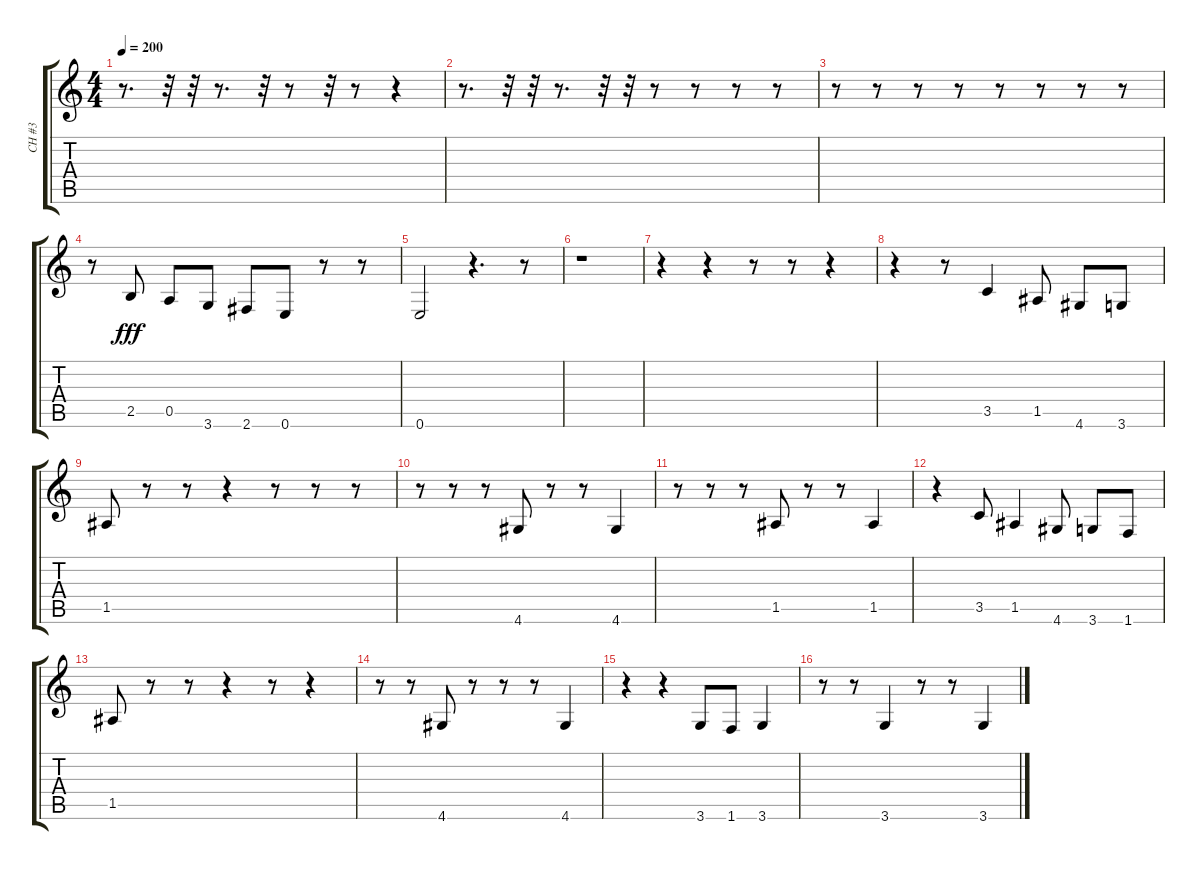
\track ("CH #3" "CH #3") {instrument electricbassfinger}
\staff {score tabs}
\tuning (E4 B3 G3 D3 A2 E2) {hide}
\ts (4 4)
\tempo 200
\clef g2
\ks c
r.8{d dy fff} r.32 r.32 r.8{d} r.32 r.8 r.32 r.8 r.4 |
r.8{d} r.32 r.32 r.8{d} r.32 r.32 r.8 r.8 r.8 r.8 |
r.8 r.8 r.8 r.8 r.8 r.8 r.8 r.8 |
r.8 2.5.8 0.5.8 3.6.8 2.6.8 0.6.8 r.8 r.8 |
0.6.2 r.4{d} r.8 |
r.1 |
r.4 r.4 r.8 r.8 r.4 |
r.4 r.8 3.5.4 1.5.8 4.6.8 3.6.8 |
1.5.8 r.8 r.8 r.4 r.8 r.8 r.8 |
r.8 r.8 r.8 4.6.8 r.8 r.8 4.6.4 |
r.8 r.8 r.8 1.5.8 r.8 r.8 1.5.4 |
r.4 3.5.8 1.5.4 4.6.8 3.6.8 1.6.8 |
1.5.8 r.8 r.8 r.4 r.8 r.4 |
r.8 r.8 4.6.8 r.8 r.8 r.8 4.6.4 |
r.4 r.4 3.6.8 1.6.8 3.6.4 |
r.8 r.8 3.6.4 r.8 r.8 3.6.4
